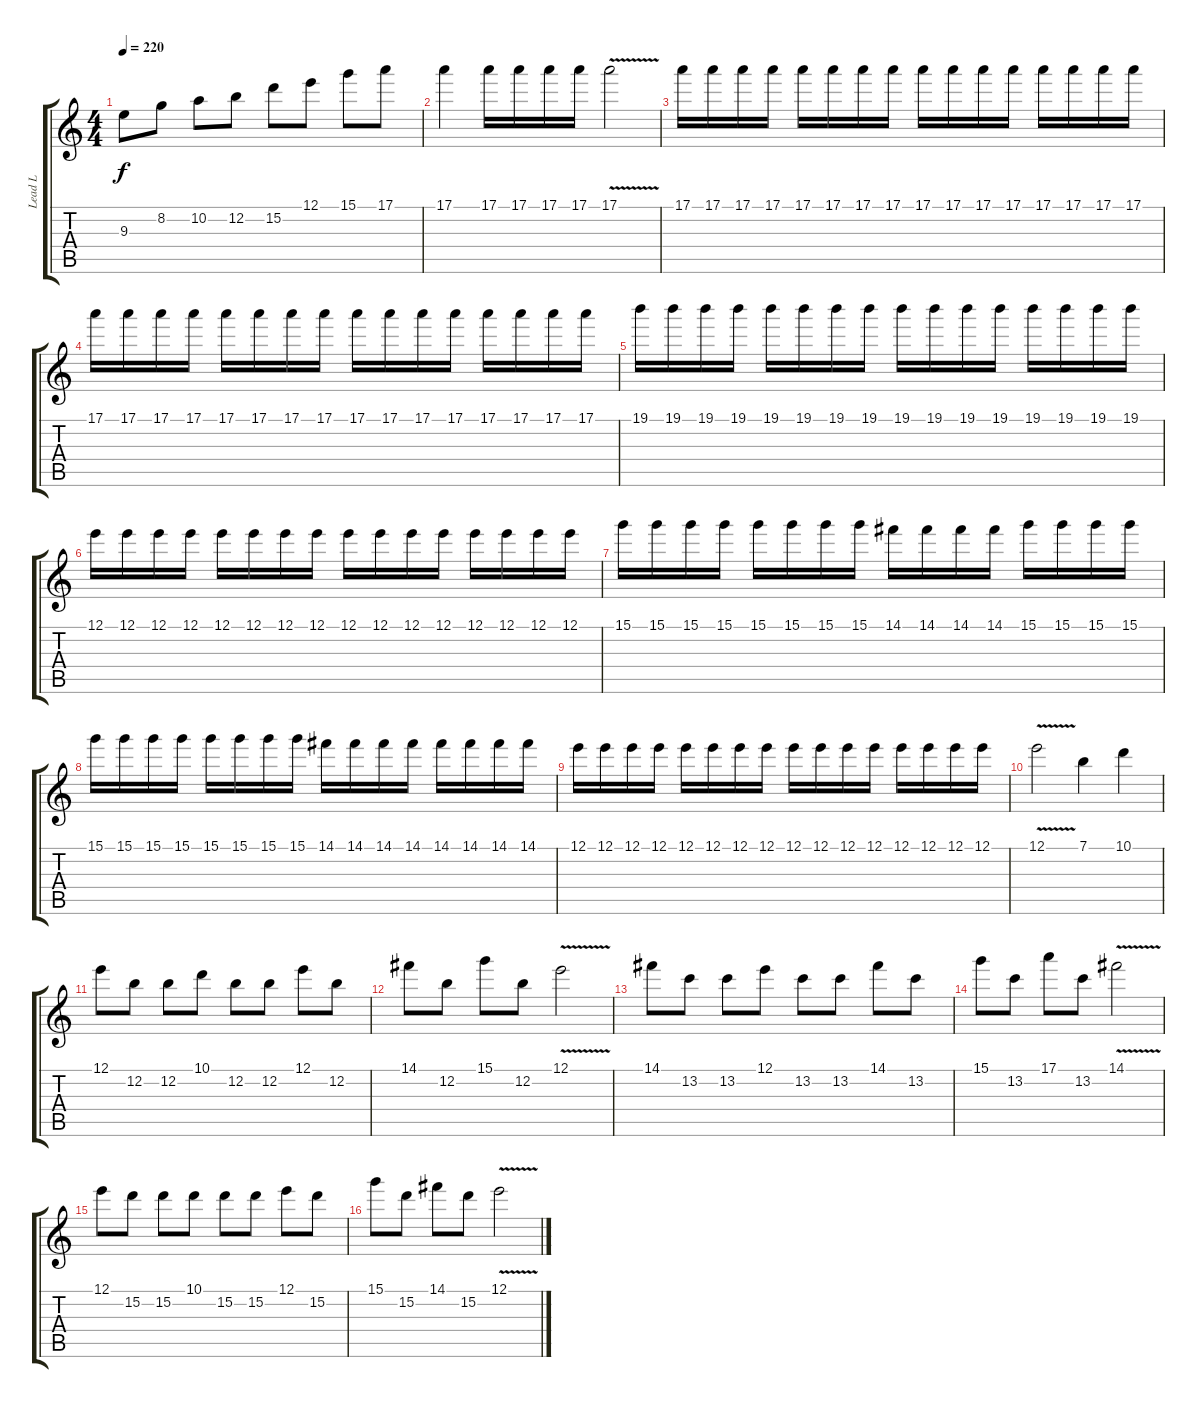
\track ("Lead L" "Lead L") {instrument distortionguitar}
\staff {score tabs}
\tuning (E4 B3 G3 D3 A2 E2) {hide}
\ts (4 4)
\tempo 220
\clef g2
\ks c
9.3.8{dy f} 8.2.8 10.2.8 12.2.8 15.2.8 12.1.8 15.1.8 17.1.8 |
17.1.4 17.1.16 17.1.16 17.1.16 17.1.16 17.1{v}.2 |
17.1.16 17.1.16 17.1.16 17.1.16 17.1.16 17.1.16 17.1.16 17.1.16 17.1.16 17.1.16 17.1.16 17.1.16 17.1.16 17.1.16 17.1.16 17.1.16 |
17.1.16 17.1.16 17.1.16 17.1.16 17.1.16 17.1.16 17.1.16 17.1.16 17.1.16 17.1.16 17.1.16 17.1.16 17.1.16 17.1.16 17.1.16 17.1.16 |
19.1.16 19.1.16 19.1.16 19.1.16 19.1.16 19.1.16 19.1.16 19.1.16 19.1.16 19.1.16 19.1.16 19.1.16 19.1.16 19.1.16 19.1.16 19.1.16 |
12.1.16 12.1.16 12.1.16 12.1.16 12.1.16 12.1.16 12.1.16 12.1.16 12.1.16 12.1.16 12.1.16 12.1.16 12.1.16 12.1.16 12.1.16 12.1.16 |
15.1.16 15.1.16 15.1.16 15.1.16 15.1.16 15.1.16 15.1.16 15.1.16 14.1.16 14.1.16 14.1.16 14.1.16 15.1.16 15.1.16 15.1.16 15.1.16 |
15.1.16 15.1.16 15.1.16 15.1.16 15.1.16 15.1.16 15.1.16 15.1.16 14.1.16 14.1.16 14.1.16 14.1.16 14.1.16 14.1.16 14.1.16 14.1.16 |
12.1.16 12.1.16 12.1.16 12.1.16 12.1.16 12.1.16 12.1.16 12.1.16 12.1.16 12.1.16 12.1.16 12.1.16 12.1.16 12.1.16 12.1.16 12.1.16 |
12.1{v}.2 7.1.4 10.1.4 |
12.1.8 12.2.8 12.2.8 10.1.8 12.2.8 12.2.8 12.1.8 12.2.8 |
14.1.8 12.2.8 15.1.8 12.2.8 12.1{v}.2 |
14.1.8 13.2.8 13.2.8 12.1.8 13.2.8 13.2.8 14.1.8 13.2.8 |
15.1.8 13.2.8 17.1.8 13.2.8 14.1{v}.2 |
12.1.8 15.2.8 15.2.8 10.1.8 15.2.8 15.2.8 12.1.8 15.2.8 |
15.1.8 15.2.8 14.1.8 15.2.8 12.1{v}.2
